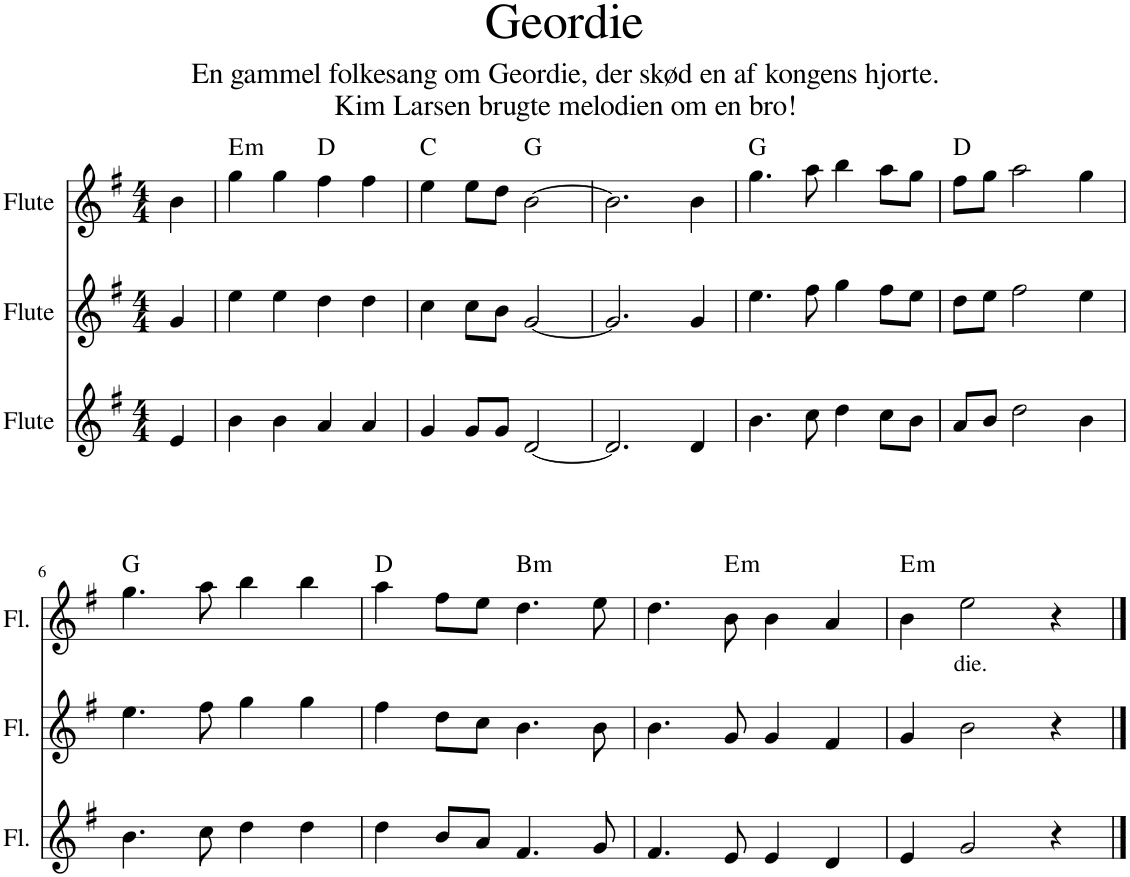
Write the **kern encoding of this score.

**kern	**kern	**kern	**text	**harte
*part3	*part2	*part1	*part1	*part1
*staff3	*staff2	*staff1	*staff1	*
*I"Flute	*I"Flute	*I"Flute	*	*
*I'Fl.	*I'Fl.	*I'Fl.	*	*
*clefG2	*clefG2	*clefG2	*	*
*k[f#]	*k[f#]	*k[f#]	*	*
*M4/4	*M4/4	*M4/4	*	*
=	=	=	=	=
4e/	4g/	4b\	.	.
=1	=1	=1	=1	=1
!	!	!	!	!LO:H:kt=m
4b\	4ee\	4gg\	.	E:min
4b\	4ee\	4gg\	.	.
4a/	4dd\	4ff#\	.	D:maj
4a/	4dd\	4ff#\	.	.
=2	=2	=2	=2	=2
4g/	4cc\	4ee\	.	C:maj
8g/L	8cc\L	8ee\L	.	.
8g/J	8b\J	8dd\J	.	.
[2d/	[2g/	[2b\	.	G:maj
=3	=3	=3	=3	=3
2.d/]	2.g/]	2.b\]	.	.
4d/	4g/	4b\	.	.
=4	=4	=4	=4	=4
4.b\	4.ee\	4.gg\	.	G:maj
8cc\	8ff#\	8aa\	.	.
4dd\	4gg\	4bb\	.	.
8cc\L	8ff#\L	8aa\L	.	.
8b\J	8ee\J	8gg\J	.	.
=5	=5	=5	=5	=5
8a/L	8dd\L	8ff#\L	.	D:maj
8b/J	8ee\J	8gg\J	.	.
2dd\	2ff#\	2aa\	.	.
4b\	4ee\	4gg\	.	.
!!LO:LB:g=z
=6	=6	=6	=6	=6
4.b\	4.ee\	4.gg\	.	G:maj
8cc\	8ff#\	8aa\	.	.
4dd\	4gg\	4bb\	.	.
4dd\	4gg\	4bb\	.	.
=7	=7	=7	=7	=7
4dd\	4ff#\	4aa\	.	D:maj
8b/L	8dd\L	8ff#\L	.	.
8a/J	8cc\J	8ee\J	.	.
!	!	!	!	!LO:H:kt=m
4.f#/	4.b\	4.dd\	.	B:min
8g/	8b\	8ee\	.	.
=8	=8	=8	=8	=8
4.f#/	4.b\	4.dd\	.	.
!	!	!	!	!LO:H:kt=m
8e/	8g/	8b\	.	E:min
4e/	4g/	4b\	.	.
4d/	4f#/	4a/	.	.
=9	=9	=9	=9	=9
!	!	!	!	!LO:H:kt=m
4e/	4g/	4b\	.	E:min
!	!	!	!LO:LY:b	!
2g/	2b\	2ee\	-die.	.
4r	4r	4r	.	.
==	==	==	==	==
*-	*-	*-	*-	*-
